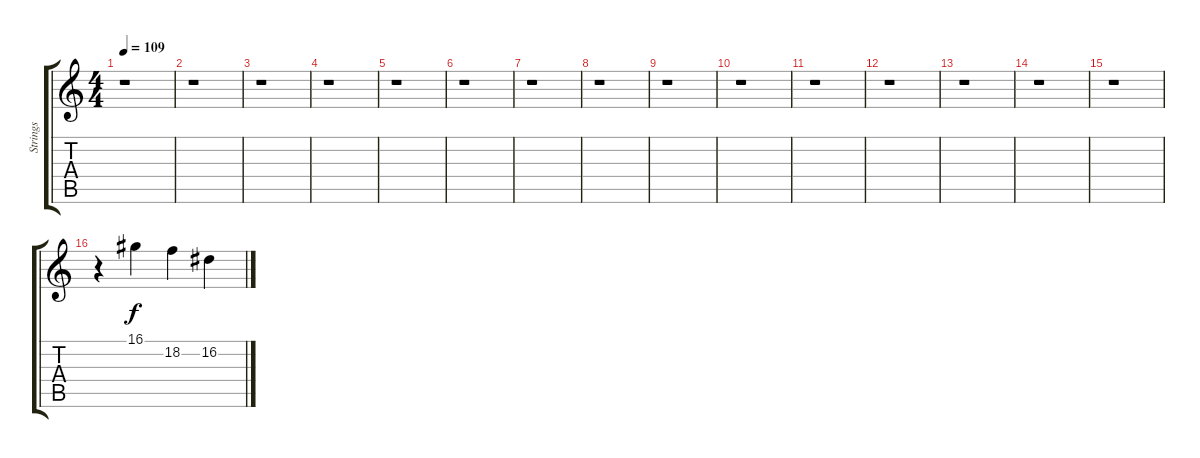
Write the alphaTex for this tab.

\track ("Strings" "Strings") {instrument stringensemble1}
\staff {score tabs}
\tuning (E4 B3 G3 D3 A2 E2) {hide}
\ts (4 4)
\tempo 109
\clef g2
\ks c
r.1{dy f} |
r.1 |
r.1 |
r.1 |
r.1 |
r.1 |
r.1 |
r.1 |
r.1 |
r.1 |
r.1 |
r.1 |
r.1 |
r.1 |
r.1 |
r.4 16.1.4 18.2.4 16.2.4
